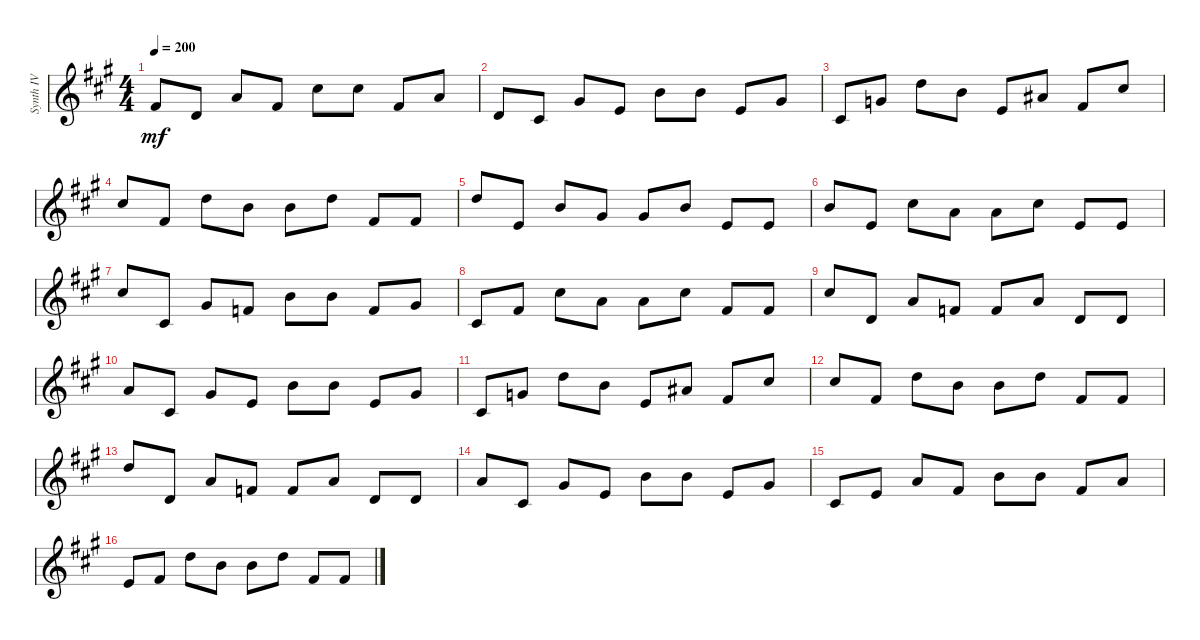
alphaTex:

\track ("Synth IV" "Synth IV") {instrument fx1rain}
\staff {score}
\tuning (E4 B3 G3 D3 A2 E2 B1) {hide}
\ts (4 4)
\tempo 200
\clef g2
\ks a
2.1.8{dy mf} 3.2.8 5.1.8 2.1.8 9.1.8 9.1.8 2.1.8 5.1.8 |
3.2.8 2.2.8 4.1.8 0.1.8 7.1.8 7.1.8 0.1.8 4.1.8 |
2.2.8 3.1.8 10.1.8 7.1.8 0.1.8 6.1.8 2.1.8 9.1.8 |
9.1.8 2.1.8 10.1.8 7.1.8 7.1.8 10.1.8 2.1.8 2.1.8 |
10.1.8 0.1.8 7.1.8 4.1.8 4.1.8 7.1.8 0.1.8 0.1.8 |
7.1.8 0.1.8 9.1.8 5.1.8 5.1.8 9.1.8 0.1.8 0.1.8 |
9.1.8 2.2.8 4.1.8 1.1.8 7.1.8 7.1.8 1.1.8 4.1.8 |
2.2.8 2.1.8 9.1.8 5.1.8 5.1.8 9.1.8 2.1.8 2.1.8 |
9.1.8 3.2.8 5.1.8 1.1.8 1.1.8 5.1.8 3.2.8 3.2.8 |
5.1.8 2.2.8 4.1.8 0.1.8 7.1.8 7.1.8 0.1.8 4.1.8 |
2.2.8 3.1.8 10.1.8 7.1.8 0.1.8 6.1.8 2.1.8 9.1.8 |
9.1.8 2.1.8 10.1.8 7.1.8 7.1.8 10.1.8 2.1.8 2.1.8 |
10.1.8 3.2.8 5.1.8 1.1.8 1.1.8 5.1.8 3.2.8 3.2.8 |
5.1.8 2.2.8 4.1.8 0.1.8 7.1.8 7.1.8 0.1.8 4.1.8 |
2.2.8 0.1.8 5.1.8 2.1.8 7.1.8 7.1.8 2.1.8 5.1.8 |
0.1.8 2.1.8 10.1.8 7.1.8 7.1.8 10.1.8 2.1.8 2.1.8
